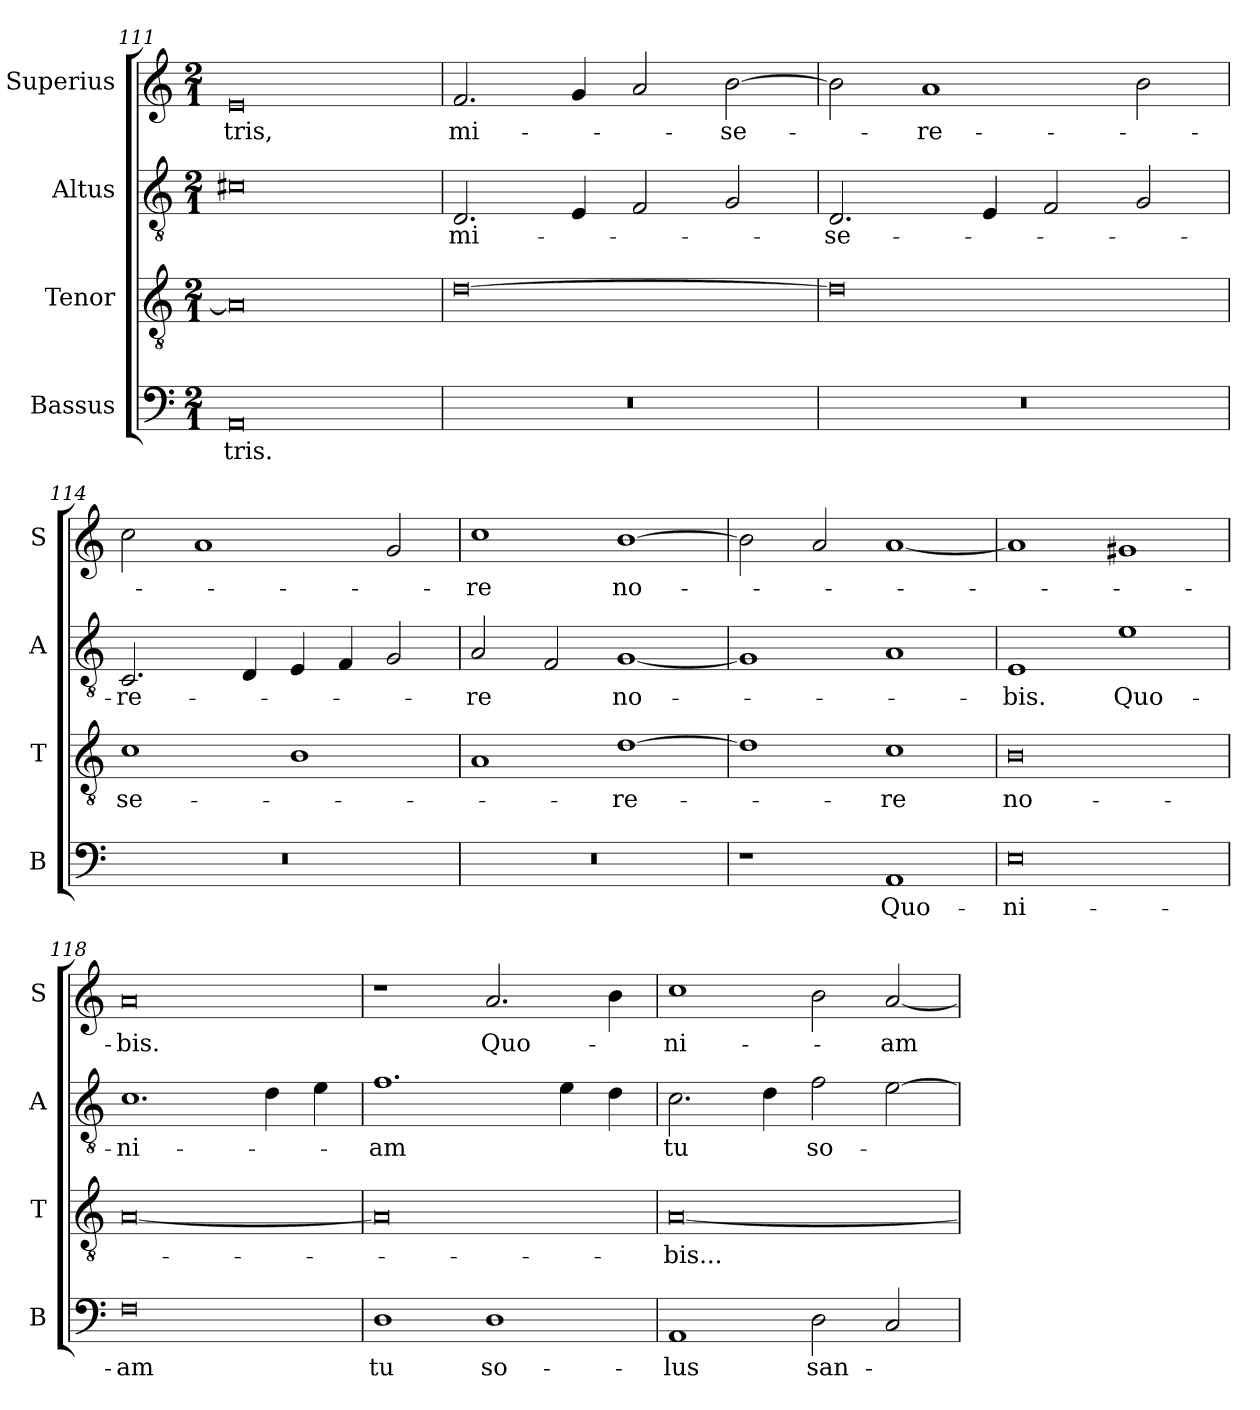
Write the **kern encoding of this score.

**kern	**text	**kern	**text	**kern	**text	**kern	**text
*part4	*part4	*part3	*part3	*part2	*part2	*part1	*part1
*staff4	*staff4	*staff3	*staff3	*staff2	*staff2	*staff1	*staff1
*I"Bassus	*	*I"Tenor	*	*I"Altus	*	*I"Superius	*
*I'B	*	*I'T	*	*I'A	*	*I'S	*
*clefF4	*	*clefGv2	*	*clefGv2	*	*clefG2	*
*k[]	*	*k[]	*	*k[]	*	*k[]	*
*M2/1	*	*M2/1	*	*M2/1	*	*M2/1	*
=111	=111	=111	=111	=111	=111	=111	=111
0AA	-tris.	0A]	.	0c#X	.	0e	-tris,
=112	=112	=112	=112	=112	=112	=112	=112
!	!	!	!	!	!LO:LY:i	!	!
0r	.	[0d	.	2.D	mi-	2.f	mi-
.	.	.	.	4E	.	4g	.
.	.	.	.	2F	.	2a	.
.	.	.	.	2G	.	[2b	-se-
=113	=113	=113	=113	=113	=113	=113	=113
!	!	!	!	!	!LO:LY:i	!	!
0r	.	0d]	.	2.D	-se-	2b]	.
.	.	.	.	.	.	1a	-re-
.	.	.	.	4E	.	.	.
.	.	.	.	2F	.	.	.
.	.	.	.	2G	.	2b	.
=114	=114	=114	=114	=114	=114	=114	=114
!	!	!	!LO:LY:i	!	!LO:LY:i	!	!
0r	.	1c	-se-	2.C	-re-	2cc	.
.	.	.	.	.	.	1a	.
.	.	.	.	4D	.	.	.
.	.	1B	.	4E	.	.	.
.	.	.	.	4F	.	.	.
.	.	.	.	2G	.	2g	.
=115	=115	=115	=115	=115	=115	=115	=115
!	!	!	!	!	!LO:LY:i	!	!
0r	.	1A	.	2A	-re	1cc	-re
.	.	.	.	2F	.	.	.
!	!	!	!LO:LY:i	!	!LO:LY:i	!	!
.	.	[1d	-re-	[1G	no-	[1b	no-
=116	=116	=116	=116	=116	=116	=116	=116
1r	.	1d]	.	1G]	.	2b]	.
.	.	.	.	.	.	2a	.
!	!	!	!LO:LY:i	!	!	!	!
1AA	Quo-	1c	-re	1A	.	[1a	.
=117	=117	=117	=117	=117	=117	=117	=117
!	!	!	!LO:LY:i	!	!LO:LY:i	!	!
0E	-ni-	0B	no-	1E	-bis.	1a]	.
.	.	.	.	1e	Quo-	1g#X	.
=118	=118	=118	=118	=118	=118	=118	=118
0F	-am	[0A	.	1.c	-ni-	0a	-bis.
.	.	.	.	4d	.	.	.
.	.	.	.	4e	.	.	.
=119	=119	=119	=119	=119	=119	=119	=119
1D	tu	0A]	.	1.f	-am	1r	.
1D	so-	.	.	.	.	2.a	Quo-
.	.	.	.	4e	.	.	.
.	.	.	.	4d	.	4b	.
=120	=120	=120	=120	=120	=120	=120	=120
!	!	!	!LO:LY:i	!	!	!	!
1AA	-lus	[0A	-bis...	2.c	tu	1cc	-ni-
.	.	.	.	4d	.	.	.
2D	san-	.	.	2f	so-	2b	.
2C	.	.	.	[2e	.	[2a	-am
=	=	=	=	=	=	=	=
*-	*-	*-	*-	*-	*-	*-	*-
